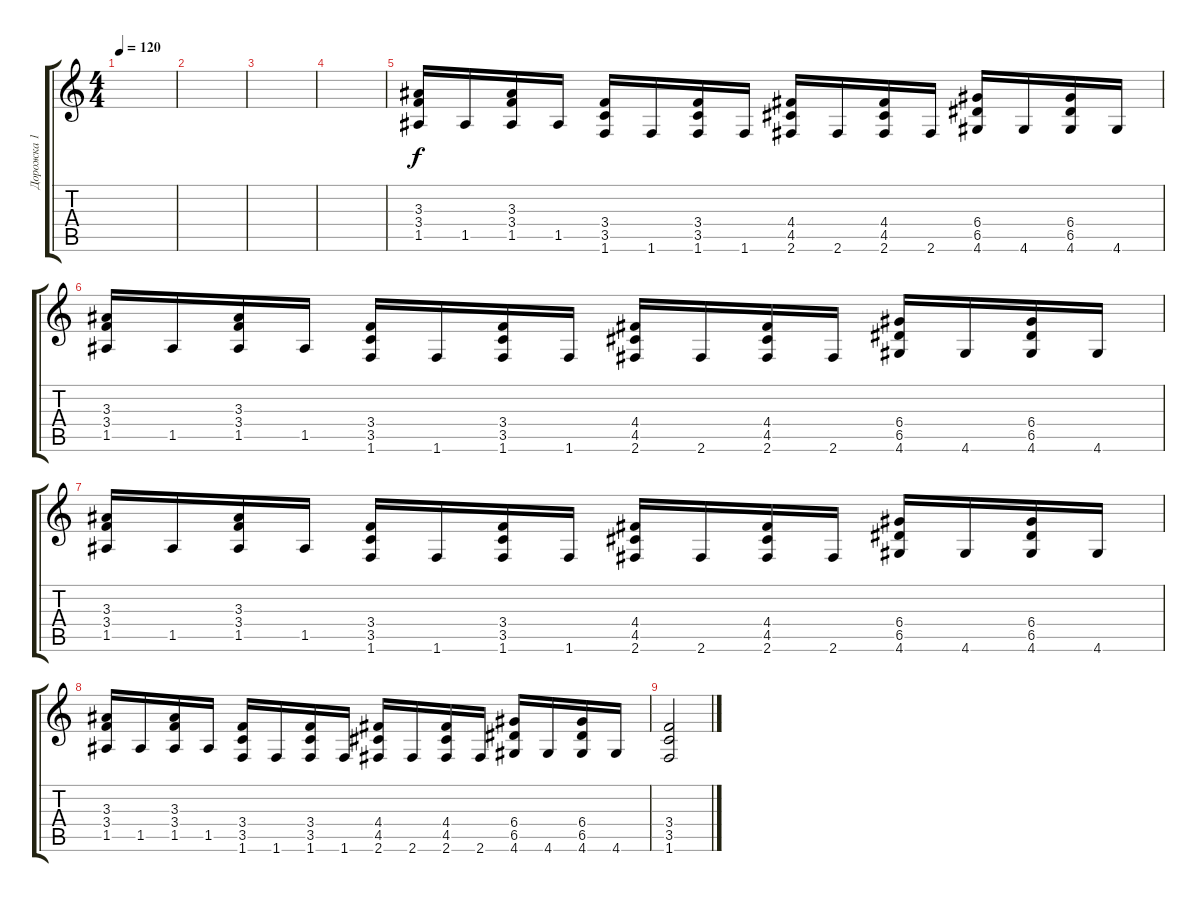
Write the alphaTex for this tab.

\track ("Дорожка 1" "Дорожка 1") {instrument distortionguitar}
\staff {score tabs}
\tuning (E4 B3 G3 D3 A2 E2) {hide}
\ts (4 4)
\tempo 120
\clef g2
\ks c
|
|
|
|
(3.3 3.4 1.5).16 1.5.16 (3.3 3.4 1.5).16 1.5.16 (3.4 3.5 1.6).16 1.6.16 (3.4 3.5 1.6).16 1.6.16 (4.4 4.5 2.6).16 2.6.16 (4.4 4.5 2.6).16 2.6.16 (6.4 6.5 4.6).16 4.6.16 (6.4 6.5 4.6).16 4.6.16 |
(3.3 3.4 1.5).16 1.5.16 (3.3 3.4 1.5).16 1.5.16 (3.4 3.5 1.6).16 1.6.16 (3.4 3.5 1.6).16 1.6.16 (4.4 4.5 2.6).16 2.6.16 (4.4 4.5 2.6).16 2.6.16 (6.4 6.5 4.6).16 4.6.16 (6.4 6.5 4.6).16 4.6.16 |
(3.3 3.4 1.5).16 1.5.16 (3.3 3.4 1.5).16 1.5.16 (3.4 3.5 1.6).16 1.6.16 (3.4 3.5 1.6).16 1.6.16 (4.4 4.5 2.6).16 2.6.16 (4.4 4.5 2.6).16 2.6.16 (6.4 6.5 4.6).16 4.6.16 (6.4 6.5 4.6).16 4.6.16 |
(3.3 3.4 1.5).16 1.5.16 (3.3 3.4 1.5).16 1.5.16 (3.4 3.5 1.6).16 1.6.16 (3.4 3.5 1.6).16 1.6.16 (4.4 4.5 2.6).16 2.6.16 (4.4 4.5 2.6).16 2.6.16 (6.4 6.5 4.6).16 4.6.16 (6.4 6.5 4.6).16 4.6.16 |
(3.4 3.5 1.6).2
